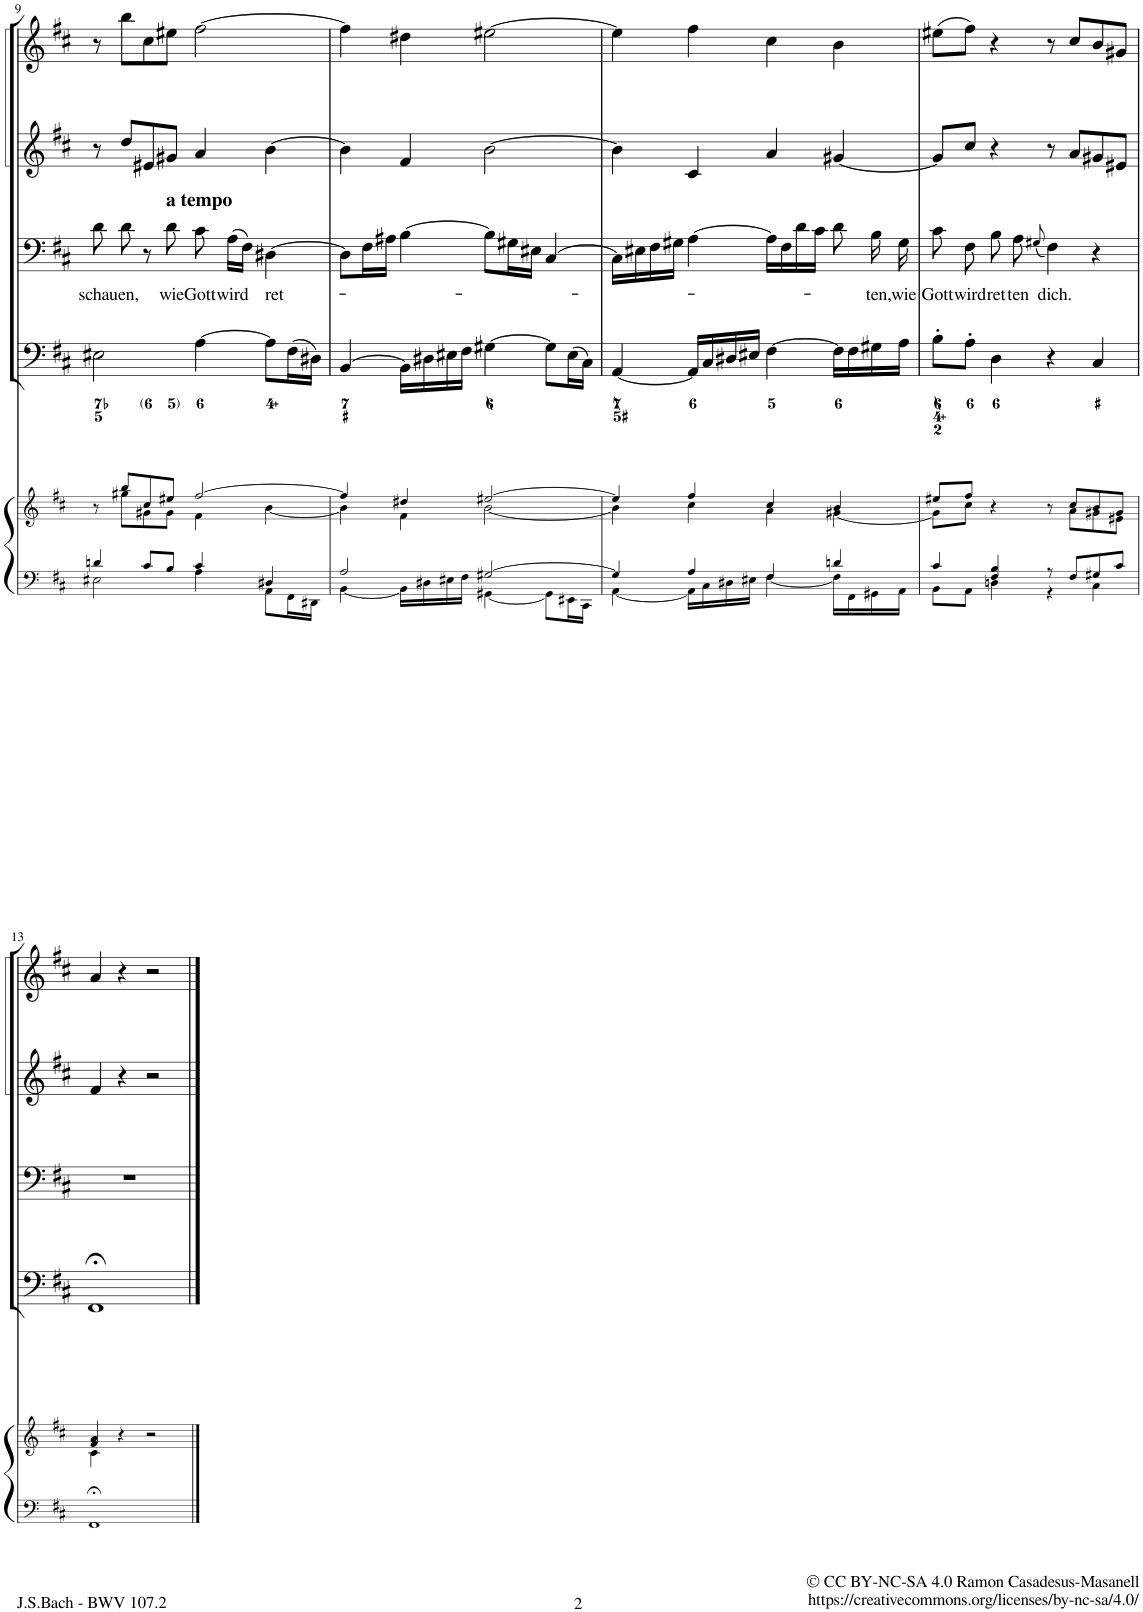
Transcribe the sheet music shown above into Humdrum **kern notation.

**kern	**kern	**kern	**kern	**text	**kern	**kern
*part5	*part5	*part4	*part3	*part3	*part2	*part1
*staff6	*staff5	*staff4	*staff3	*staff3	*staff2	*staff1
*I"Piano reduction	*	*I"Organo e Continuo	*I"Basso	*	*I"Oboe d'amore II	*I"Oboe d'amore I
*I'Pno	*	*	*	*	*I'Ob	*I'Ob
!!LO:PB:g=z
*clefF4	*clefG2	*clefF4	*clefF4	*	*clefG2	*clefG2
*k[f#c#]	*k[f#c#]	*k[f#c#]	*k[f#c#]	*	*k[f#c#]	*k[f#c#]
*M4/4	*M4/4	*M4/4	*M4/4	*	*M4/4	*M4/4
*met(c)	*met(c)	*met(c)	*met(c)	*	*met(c)	*met(c)
=9	=9	=9	=9	=9	=9	=9
*^	*^	*	*	*	*	*
!	!	!	!	!	!	!LO:LY:b	!	!
4dn/	2E#X\	8r	8ryy	2E#X\	8d\	schau-	8r	8r
!	!	!	!	!	!	!LO:LY:b	!	!
.	.	8bb/L	8gg#X\L	.	8d\	-en,	8dd/L	8bb\L
8c#/L	.	8cc#/	8g#X\	.	8r	.	8e#X/	8cc#\
!	!	!	!	!	!	!	!	!LO:TX:b:B:t=a tempo
!	!	!	!	!	!	!LO:LY:b	!	!
8B/J	.	8ee#X/J	8g#\J	.	8d\	wie	8g#X/J	8ee#X\J
!	!	!	!	!	!	!LO:LY:b	!	!
4c#/	4A\	[2ff#/	4f#\	[4A\	8c#\	Gott	4a/	[2ff#\
!	!	!	!	!	!	!LO:LY:b	!	!
.	.	.	.	.	(16A\LL	wird	.	.
.	.	.	.	.	16F#\JJ)	.	.	.
!	!	!	!	!	!	!LO:LY:b	!	!
4D#X/	8AA\L	.	[4b\	8A\L]	[4D#X\	ret-	[4b\	.
.	16FF#\L	.	.	(16F#\L	.	.	.	.
.	16DD#X\JJ	.	.	16D#X\JJ)	.	.	.	.
=10	=10	=10	=10	=10	=10	=10	=10	=10
2A/	[4BB\	4ff#/]	4b\]	[4BB/	8D#\L]	.	4b\]	4ff#\]
.	.	.	.	.	16F#\L	.	.	.
.	.	.	.	.	16A#X\JJ	.	.	.
.	16BB\LL]	4dd#X/	4f#\	16BB\LL]	[4B\	.	4f#/	4dd#X\
.	16D#X\	.	.	16D#X\	.	.	.	.
.	16E#X\	.	.	16E#X\	.	.	.	.
.	16F#\JJ	.	.	16F#\JJ	.	.	.	.
[2G#X/	[4GG#X\	[2ee#X/	[2b\	[4G#X\	8B\L]	.	[2b\	[2ee#X\
.	.	.	.	.	16G#X\L	.	.	.
.	.	.	.	.	16E#X\JJ	.	.	.
.	8GG#\L]	.	.	8G#\L]	[4C#/	.	.	.
.	16EE#X\L	.	.	(16E#\L	.	.	.	.
.	16CC#\JJ	.	.	16C#\JJ)	.	.	.	.
=11	=11	=11	=11	=11	=11	=11	=11	=11
4G#/]	[4AA\	4ee#/]	4b\]	[4AA/	16C#\LL]	.	4b\]	4ee#\]
.	.	.	.	.	16E#X\	.	.	.
.	.	.	.	.	16F#\	.	.	.
.	.	.	.	.	16G#X\JJ	.	.	.
4A/	16AA\LL]	4ff#/	4cc#\	16AA/LL]	[4A\	.	4c#/	4ff#\
.	16C#\	.	.	16C#/	.	.	.	.
.	16D#X\	.	.	16D#X/	.	.	.	.
.	16E#X\JJ	.	.	16E#X/JJ	.	.	.	.
4F#/	[4F#\	4cc#/	4a\	[4F#\	16A\LL]	.	4a/	4cc#\
.	.	.	.	.	16F#\	.	.	.
.	.	.	.	.	16d\	.	.	.
.	.	.	.	.	16c#\JJ	.	.	.
4dn/	16F#\LL]	4b/	[4g#X\	16F#\LL]	8d\	.	[4g#X/	4b\
.	16FF#\	.	.	16F#\	.	.	.	.
!	!	!	!	!	!	!LO:LY:b	!	!
.	16GG#X\	.	.	16G#X\	16B\	-ten,	.	.
!	!	!	!	!	!	!LO:LY:b	!	!
.	16AA\JJ	.	.	16A\JJ	16G#\	wie	.	.
=12	=12	=12	=12	=12	=12	=12	=12	=12
!	!	!	!	!	!	!LO:LY:b	!	!
4c#/	8BB\L	8ee#X/L	8g#\L]	8B'\L	8c#\	Gott	8g#/L]	(8ee#X\L
!	!	!	!	!	!	!LO:LY:b	!	!
.	8AA\J	8ff#/J	8cc#\J	8A'\J	8F#\	wird	8cc#/J	8ff#\J)
!	!	!	!	!	!	!LO:LY:b	!	!
4F#/ 4B/	4Dn\	4r	4ryy	4D\	8B\	ret-	4r	4r
!	!	!	!	!	!	!LO:LY:b	!	!
.	.	.	.	.	8A\	-ten	.	.
.	.	.	.	.	(8qG#X/	.	.	.
!	!	!	!	!	!	!LO:LY:b	!	!
8r	4r	8r	8ryy	4r	4F#\)	dich.	8r	8r
8F#/L	.	8cc#/L	8a\L	.	.	.	8a/L	8cc#/L
8G#X/	4C#\	8b/	8g#X\	4C#/	4r	.	8g#X/	8b/
8c#/J	.	8g#/J	8e#X\J	.	.	.	8e#X/J	8g#X/J
*v	*v	*	*	*	*	*	*	*
!!LO:LB:g=z
=13	=13	=13	=13	=13	=13	=13	=13
1FF#;<	4f#/ 4a/	4c#\	1FF#;<	1r	.	4f#/	4a/
.	4r	4ryy	.	.	.	4r	4r
.	2r	2ryy	.	.	.	2r	2r
*	*v	*v	*	*	*	*	*
==	==	==	==	==	==	==
*-	*-	*-	*-	*-	*-	*-
